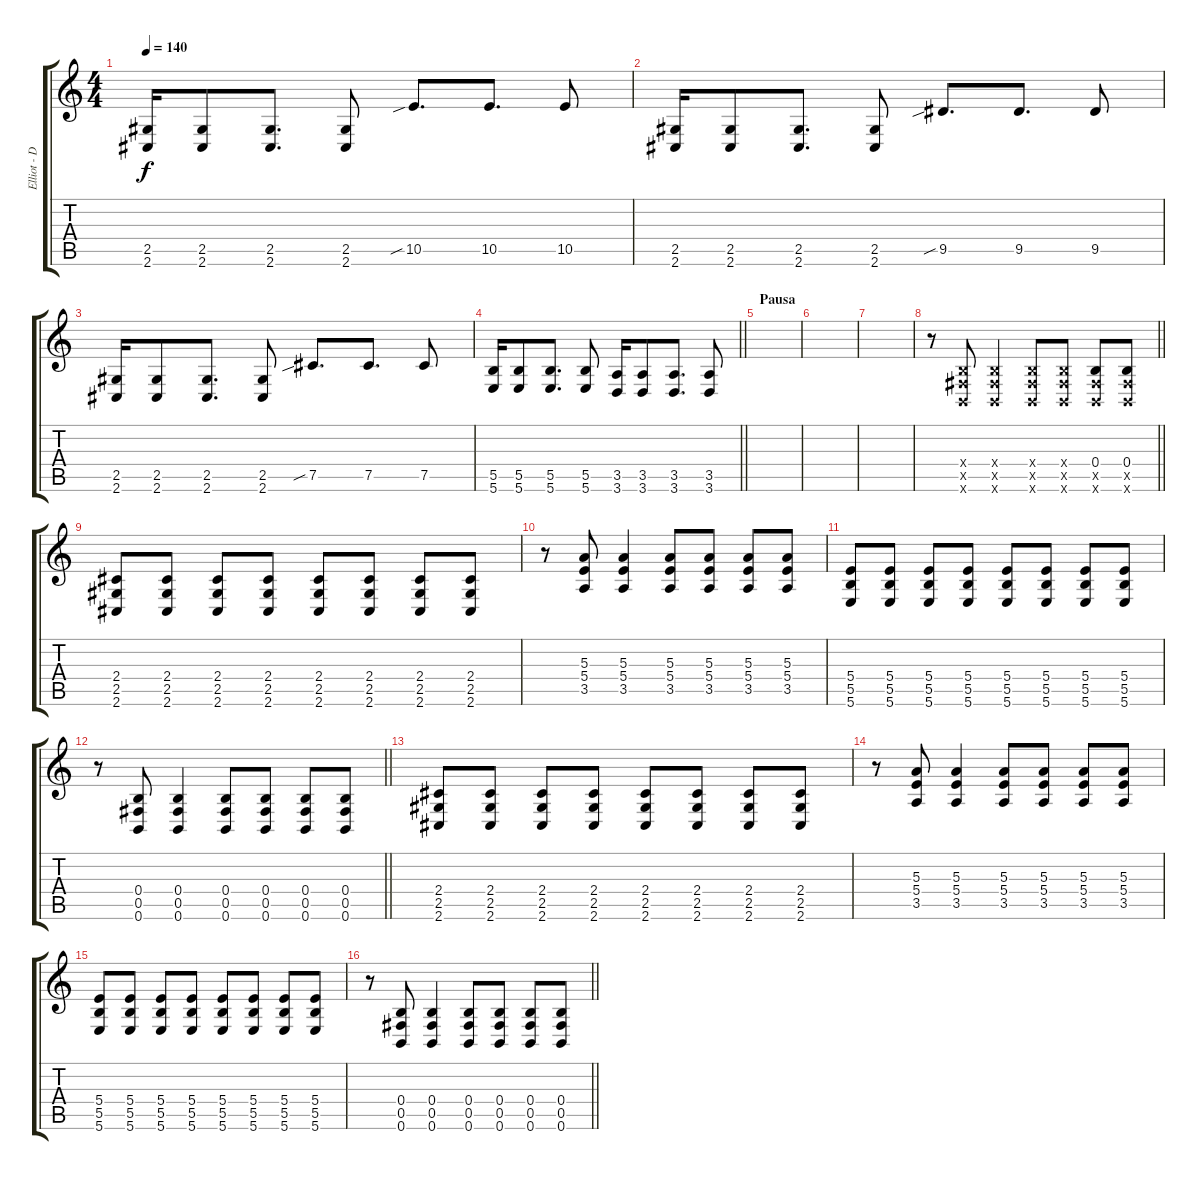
\track ("Elliot - Distorção" "Elliot - D") {instrument distortionguitar}
\staff {score tabs}
\tuning (Db4 Ab3 E3 B2 Gb2 B1) {hide}
\ts (4 4)
\tempo 140
\clef g2
\ks c
(2.5 2.6).16{dy f} (2.5 2.6).8 (2.5 2.6).8{d} (2.5 2.6).8 10.5{sib}.8{d} 10.5.8{d} 10.5.8 |
(2.5 2.6).16 (2.5 2.6).8 (2.5 2.6).8{d} (2.5 2.6).8 9.5{sib}.8{d} 9.5.8{d} 9.5.8 |
(2.5 2.6).16 (2.5 2.6).8 (2.5 2.6).8{d} (2.5 2.6).8 7.5{sib}.8{d} 7.5.8{d} 7.5.8 |
\barLineRight lightlight
(5.5 5.6).16 (5.5 5.6).8 (5.5 5.6).8{d} (5.5 5.6).8 (3.5 3.6).16 (3.5 3.6).8 (3.5 3.6).8{d} (3.5 3.6).8 |
\section ("" "Pausa")
|
|
|
\barLineRight lightlight
r.8 (0.4{x} 0.5{x} 0.6{x}).8 (0.4{x} 0.5{x} 0.6{x}).4 (0.4{x} 0.5{x} 0.6{x}).8 (0.4{x} 0.5{x} 0.6{x}).8 (0.4 0.5{x} 0.6{x}).8 (0.4 0.5{x} 0.6{x}).8 |
(2.4 2.5 2.6).8 (2.4 2.5 2.6).8 (2.4 2.5 2.6).8 (2.4 2.5 2.6).8 (2.4 2.5 2.6).8 (2.4 2.5 2.6).8 (2.4 2.5 2.6).8 (2.4 2.5 2.6).8 |
r.8 (5.3 5.4 3.5).8 (5.3 5.4 3.5).4 (5.3 5.4 3.5).8 (5.3 5.4 3.5).8 (5.3 5.4 3.5).8 (5.3 5.4 3.5).8 |
(5.4 5.5 5.6).8 (5.4 5.5 5.6).8 (5.4 5.5 5.6).8 (5.4 5.5 5.6).8 (5.4 5.5 5.6).8 (5.4 5.5 5.6).8 (5.4 5.5 5.6).8 (5.4 5.5 5.6).8 |
\barLineRight lightlight
r.8 (0.4 0.5 0.6).8 (0.4 0.5 0.6).4 (0.4 0.5 0.6).8 (0.4 0.5 0.6).8 (0.4 0.5 0.6).8 (0.4 0.5 0.6).8 |
(2.4 2.5 2.6).8 (2.4 2.5 2.6).8 (2.4 2.5 2.6).8 (2.4 2.5 2.6).8 (2.4 2.5 2.6).8 (2.4 2.5 2.6).8 (2.4 2.5 2.6).8 (2.4 2.5 2.6).8 |
r.8 (5.3 5.4 3.5).8 (5.3 5.4 3.5).4 (5.3 5.4 3.5).8 (5.3 5.4 3.5).8 (5.3 5.4 3.5).8 (5.3 5.4 3.5).8 |
(5.4 5.5 5.6).8 (5.4 5.5 5.6).8 (5.4 5.5 5.6).8 (5.4 5.5 5.6).8 (5.4 5.5 5.6).8 (5.4 5.5 5.6).8 (5.4 5.5 5.6).8 (5.4 5.5 5.6).8 |
\barLineRight lightlight
r.8 (0.4 0.5 0.6).8 (0.4 0.5 0.6).4 (0.4 0.5 0.6).8 (0.4 0.5 0.6).8 (0.4 0.5 0.6).8 (0.4 0.5 0.6).8
